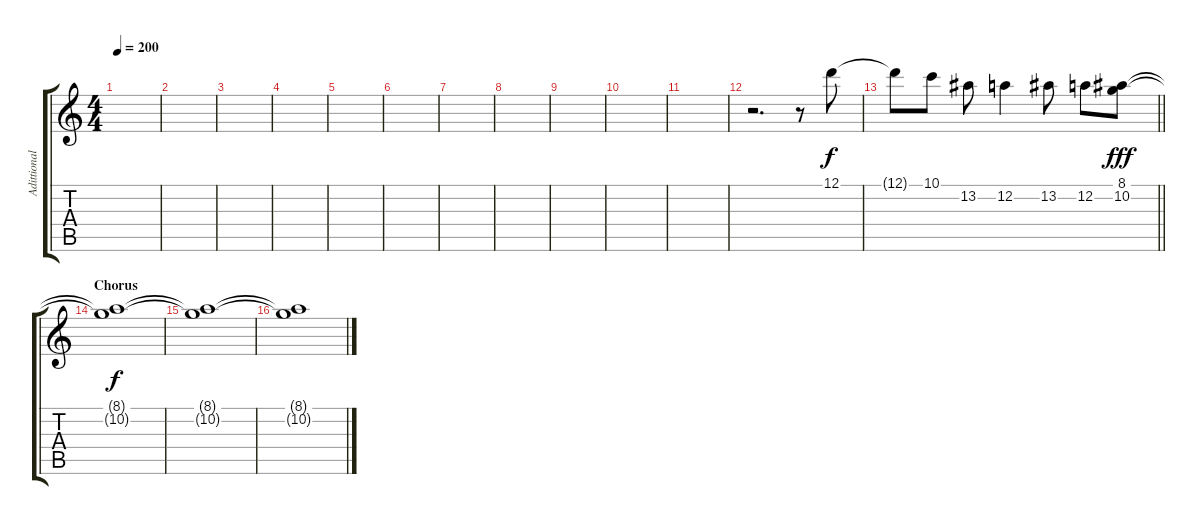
\track ("Adittional and expendable guitar" "Adittional") {instrument overdrivenguitar}
\staff {score tabs}
\tuning (D4 A3 F3 C3 G2 C2) {hide}
\ts (4 4)
\tempo 200
\clef g2
\ks c
|
|
|
|
|
|
|
|
|
|
|
r.2{d} r.8{volume 16} 12.1.8 |
\barLineRight lightlight
12.1{t}.8 10.1.8 13.2.8 12.2.4 13.2.8 12.2.8 (8.1 10.2).8{dy fff} |
\section ("" "Chorus")
(8.1{t} 10.2{t}).1{dy f} |
(8.1{t} 10.2{t}).1{volume 6} |
(8.1{t} 10.2{t}).1
